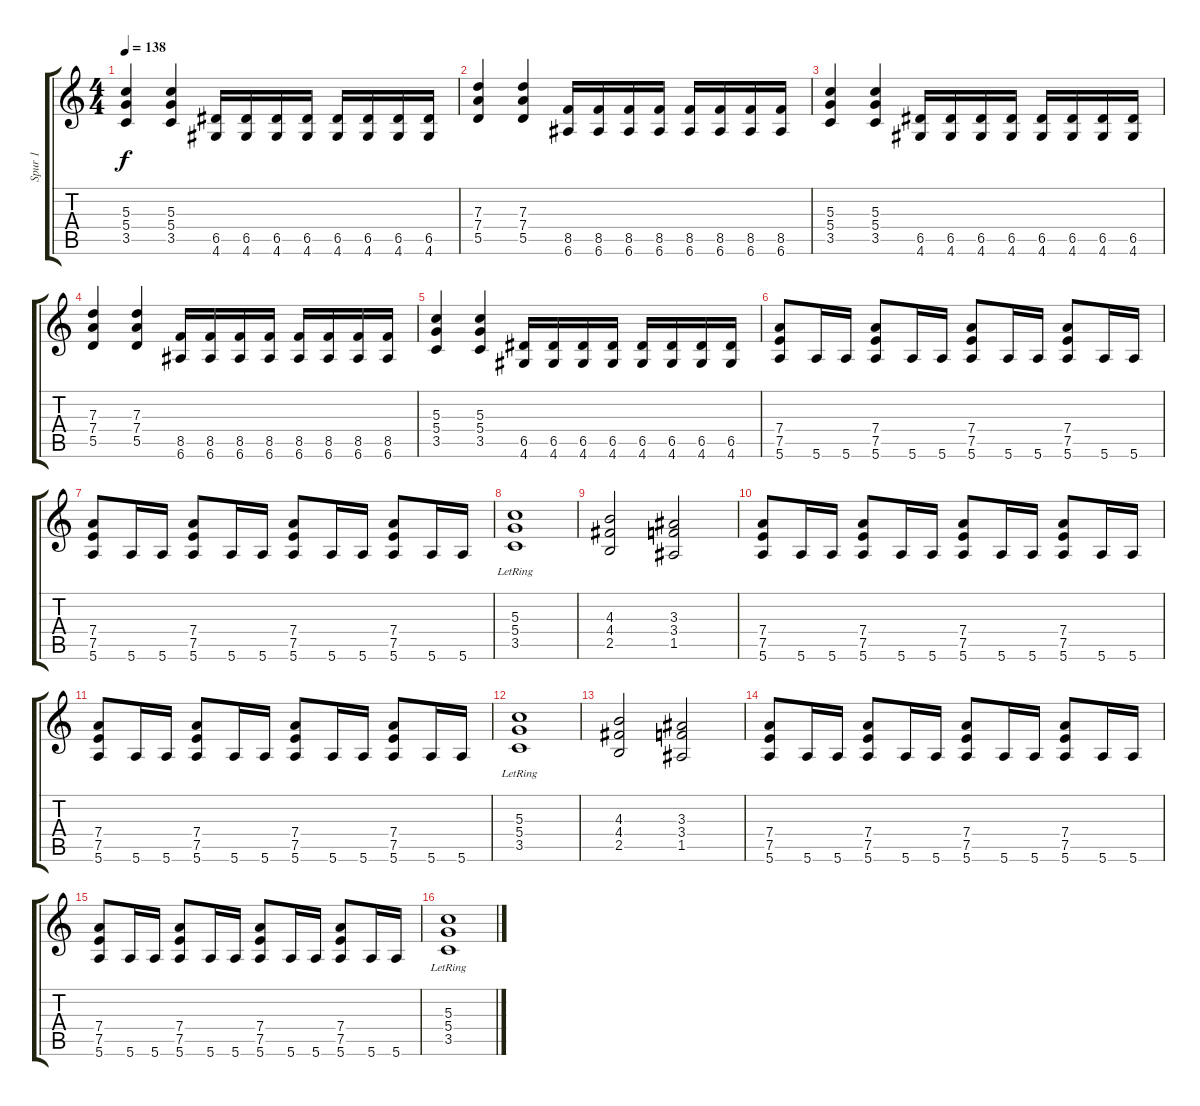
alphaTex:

\track ("Spur 1" "Spur 1") {mute instrument distortionguitar}
\staff {score tabs}
\tuning (E4 B3 G3 D3 A2 E2) {hide}
\ts (4 4)
\tempo 138
\clef g2
\ks c
(5.3 5.4 3.5).4{dy f} (5.3 5.4 3.5).4 (6.5 4.6).16 (6.5 4.6).16 (6.5 4.6).16 (6.5 4.6).16 (6.5 4.6).16 (6.5 4.6).16 (6.5 4.6).16 (6.5 4.6).16 |
(7.3 7.4 5.5).4 (7.3 7.4 5.5).4 (8.5 6.6).16 (8.5 6.6).16 (8.5 6.6).16 (8.5 6.6).16 (8.5 6.6).16 (8.5 6.6).16 (8.5 6.6).16 (8.5 6.6).16 |
(5.3 5.4 3.5).4 (5.3 5.4 3.5).4 (6.5 4.6).16 (6.5 4.6).16 (6.5 4.6).16 (6.5 4.6).16 (6.5 4.6).16 (6.5 4.6).16 (6.5 4.6).16 (6.5 4.6).16 |
(7.3 7.4 5.5).4 (7.3 7.4 5.5).4 (8.5 6.6).16 (8.5 6.6).16 (8.5 6.6).16 (8.5 6.6).16 (8.5 6.6).16 (8.5 6.6).16 (8.5 6.6).16 (8.5 6.6).16 |
(5.3 5.4 3.5).4 (5.3 5.4 3.5).4 (6.5 4.6).16 (6.5 4.6).16 (6.5 4.6).16 (6.5 4.6).16 (6.5 4.6).16 (6.5 4.6).16 (6.5 4.6).16 (6.5 4.6).16 |
(7.4 7.5 5.6).8 5.6.16 5.6.16 (7.4 7.5 5.6).8 5.6.16 5.6.16 (7.4 7.5 5.6).8 5.6.16 5.6.16 (7.4 7.5 5.6).8 5.6.16 5.6.16 |
(7.4 7.5 5.6).8 5.6.16 5.6.16 (7.4 7.5 5.6).8 5.6.16 5.6.16 (7.4 7.5 5.6).8 5.6.16 5.6.16 (7.4 7.5 5.6).8 5.6.16 5.6.16 |
(5.3{lr} 5.4 3.5).1 |
(4.3 4.4 2.5).2 (3.3 3.4 1.5).2 |
(7.4 7.5 5.6).8 5.6.16 5.6.16 (7.4 7.5 5.6).8 5.6.16 5.6.16 (7.4 7.5 5.6).8 5.6.16 5.6.16 (7.4 7.5 5.6).8 5.6.16 5.6.16 |
(7.4 7.5 5.6).8 5.6.16 5.6.16 (7.4 7.5 5.6).8 5.6.16 5.6.16 (7.4 7.5 5.6).8 5.6.16 5.6.16 (7.4 7.5 5.6).8 5.6.16 5.6.16 |
(5.3{lr} 5.4 3.5).1 |
(4.3 4.4 2.5).2 (3.3 3.4 1.5).2 |
(7.4 7.5 5.6).8 5.6.16 5.6.16 (7.4 7.5 5.6).8 5.6.16 5.6.16 (7.4 7.5 5.6).8 5.6.16 5.6.16 (7.4 7.5 5.6).8 5.6.16 5.6.16 |
(7.4 7.5 5.6).8 5.6.16 5.6.16 (7.4 7.5 5.6).8 5.6.16 5.6.16 (7.4 7.5 5.6).8 5.6.16 5.6.16 (7.4 7.5 5.6).8 5.6.16 5.6.16 |
(5.3{lr} 5.4 3.5).1
